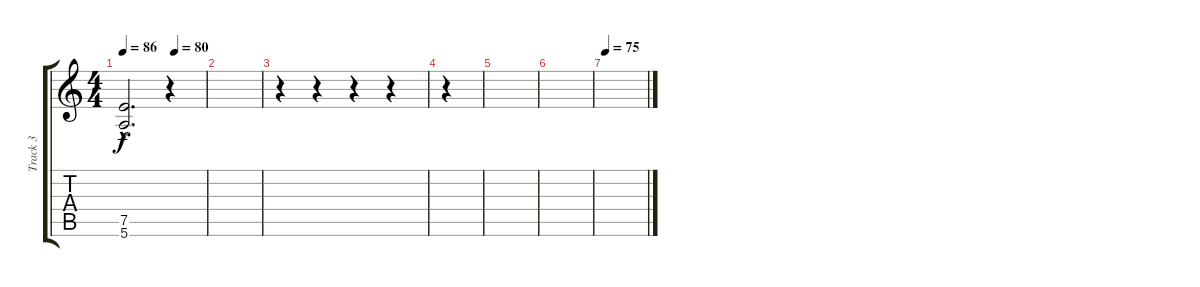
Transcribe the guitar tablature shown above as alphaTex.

\track ("Track 3" "Track 3") {instrument distortionguitar}
\staff {score tabs}
\tuning (E4 B3 G3 D3 A2 E2) {hide}
\ts (4 4)
\tempo 86
\tempo (80 0.625)
\clef g2
\ks c
(7.5{hac t} 5.6{hac t}).2{d dy f} r.4 |
|
r.4 r.4 r.4 r.4 |
r.4 |
|
|
\tempo 75
